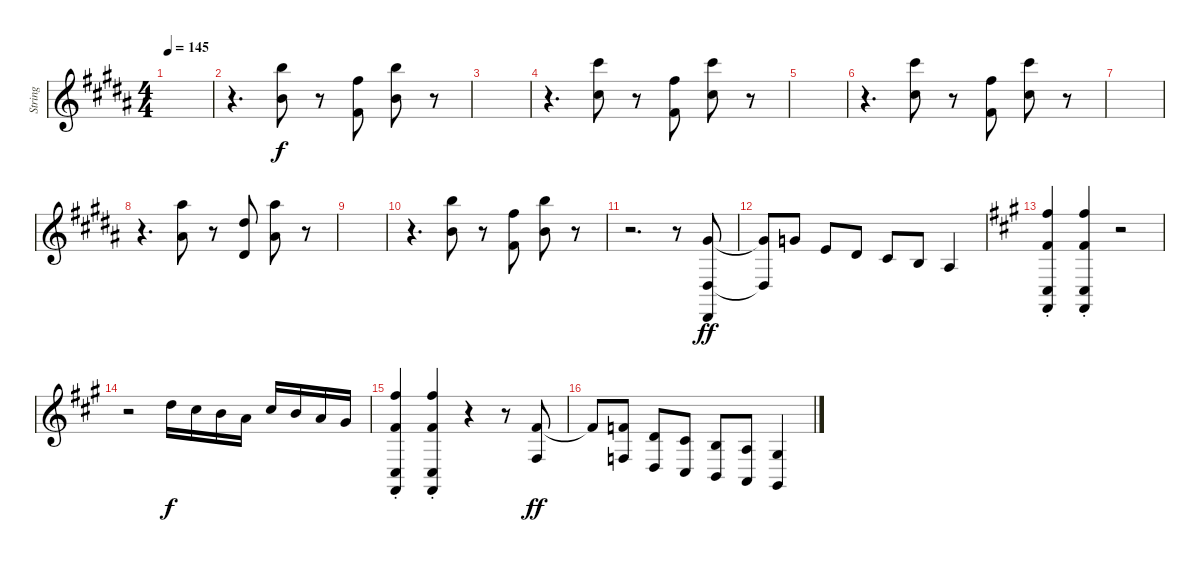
\track ("String" "String") {instrument stringensemble1}
\staff {score}
\tuning (E4 B3 G3 D3 A2 E2 B1) {hide}
\ts (4 4)
\tempo 145
\clef g2
\ks b
|
r.4{d} (7.1 24.2).8 r.8 (2.1 19.2).8 (19.1 16.3).8 r.8 |
|
r.4{d} (9.1 30.3).8 r.8 (11.3 28.4).8 (9.1 30.3).8 r.8 |
|
r.4{d} (9.1 30.3).8 r.8 (11.3 28.4).8 (9.1 30.3).8 r.8 |
|
r.4{d} (6.1 23.2).8 r.8 (11.1 4.2).8 (6.1 23.2).8 r.8 |
|
r.4{d} (7.1 24.2).8 r.8 (2.1 19.2).8 (19.1 16.3).8 r.8 |
r.2{d} r.8 (4.1 6.5 4.7).8{dy ff} |
(4.1{t} 6.5{t}).8 3.1.8 0.1.8 4.2.8 2.2.8 0.2.8 3.3.4 |
\ks a
(14.1{st} 11.3 9.6 7.7).4 (14.1{st} 11.3 9.6 7.7).4 r.2 |
r.2 10.1.16{dy f} 9.1.16 7.1.16 5.1.16 9.1.16 7.1.16 5.1.16 4.1.16 |
(14.1{st} 7.2 9.6 7.7).4 (14.1{st} 7.2 9.6 7.7).4 r.4 r.8 (7.2 9.5).8{dy ff} |
7.2{t}.8 (6.2 8.5).8 (7.3 0.4).8 (6.3 4.5).8 (0.2 2.5).8 (2.3 0.5).8 (6.4 4.6).4
